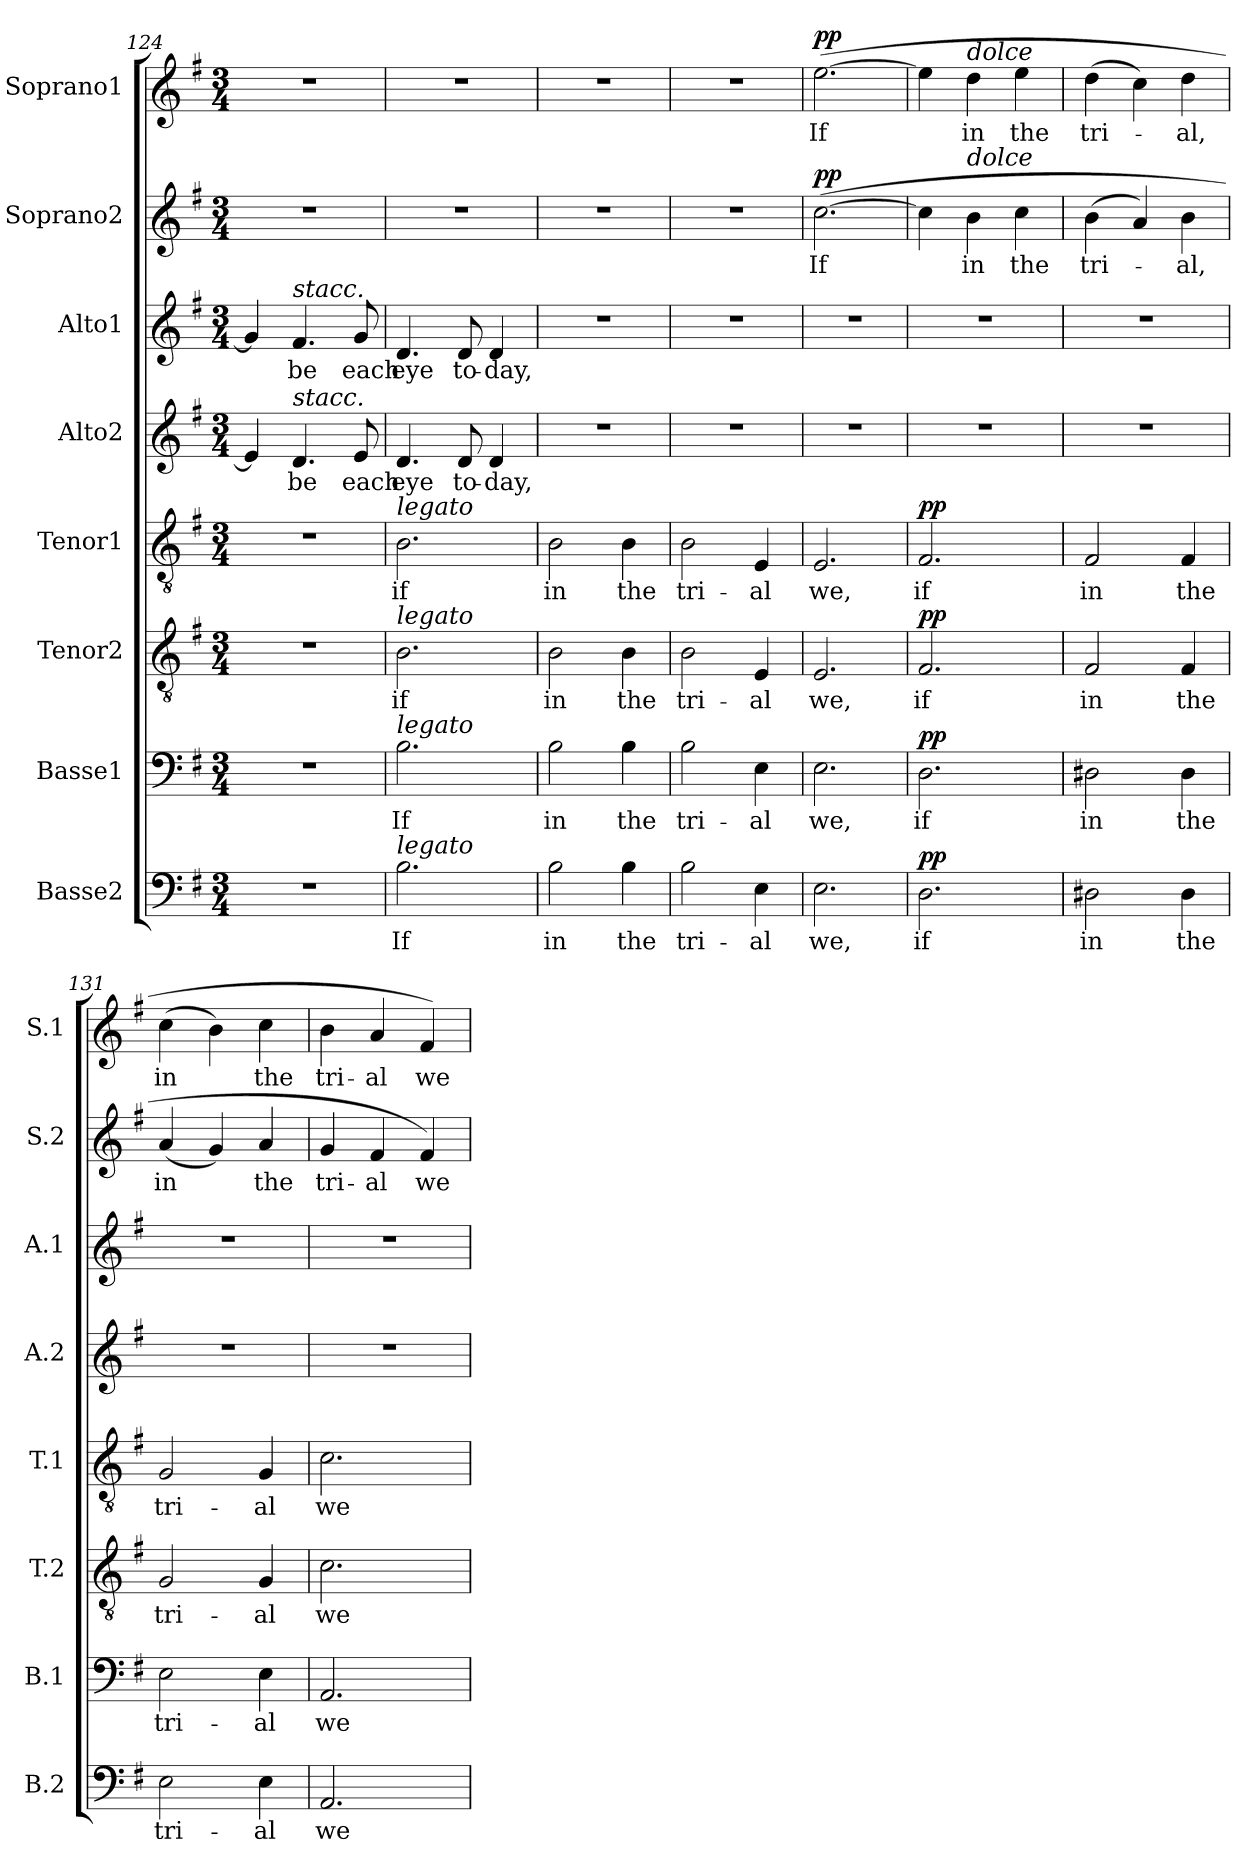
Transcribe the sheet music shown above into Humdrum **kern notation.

**kern	**text	**dynam	**kern	**text	**dynam	**kern	**text	**dynam	**kern	**text	**dynam	**kern	**text	**kern	**text	**kern	**text	**dynam	**kern	**text	**dynam
*part8	*part8	*part8	*part7	*part7	*part7	*part6	*part6	*part6	*part5	*part5	*part5	*part4	*part4	*part3	*part3	*part2	*part2	*part2	*part1	*part1	*part1
*staff8	*staff8	*staff8	*staff7	*staff7	*staff7	*staff6	*staff6	*staff6	*staff5	*staff5	*staff5	*staff4	*staff4	*staff3	*staff3	*staff2	*staff2	*staff2	*staff1	*staff1	*staff1
*I"Basse2	*	*	*I"Basse1	*	*	*I"Tenor2	*	*	*I"Tenor1	*	*	*I"Alto2	*	*I"Alto1	*	*I"Soprano2	*	*	*I"Soprano1	*	*
*I'B.2	*	*	*I'B.1	*	*	*I'T.2	*	*	*I'T.1	*	*	*I'A.2	*	*I'A.1	*	*I'S.2	*	*	*I'S.1	*	*
*clefF4	*	*	*clefF4	*	*	*clefGv2	*	*	*clefGv2	*	*	*clefG2	*	*clefG2	*	*clefG2	*	*	*clefG2	*	*
*k[f#]	*	*	*k[f#]	*	*	*k[f#]	*	*	*k[f#]	*	*	*k[f#]	*	*k[f#]	*	*k[f#]	*	*	*k[f#]	*	*
*M3/4	*	*	*M3/4	*	*	*M3/4	*	*	*M3/4	*	*	*M3/4	*	*M3/4	*	*M3/4	*	*	*M3/4	*	*
=124	=124	=124	=124	=124	=124	=124	=124	=124	=124	=124	=124	=124	=124	=124	=124	=124	=124	=124	=124	=124	=124
2.r	.	.	2.r	.	.	2.r	.	.	2.r	.	.	4e/]	.	4g/]	.	2.r	.	.	2.r	.	.
!	!	!	!	!	!	!	!	!	!	!	!	!	!	!LO:TX:a:i:t=stacc.	!	!	!	!	!	!	!
!	!	!	!	!	!	!	!	!	!	!	!	!LO:TX:a:i:t=stacc.	!	!	!	!	!	!	!	!	!
!	!	!	!	!	!	!	!	!	!	!	!	!	!LO:LY:b	!	!LO:LY:b	!	!	!	!	!	!
.	.	.	.	.	.	.	.	.	.	.	.	4.d/	be	4.f#/	be	.	.	.	.	.	.
!	!	!	!	!	!	!	!	!	!	!	!	!	!LO:LY:b	!	!LO:LY:b	!	!	!	!	!	!
.	.	.	.	.	.	.	.	.	.	.	.	8e/	each	8g/	each	.	.	.	.	.	.
=125	=125	=125	=125	=125	=125	=125	=125	=125	=125	=125	=125	=125	=125	=125	=125	=125	=125	=125	=125	=125	=125
!	!	!	!	!	!	!	!	!	!LO:TX:a:i:t=legato	!	!	!	!	!	!	!	!	!	!	!	!
!	!	!	!	!	!	!LO:TX:a:i:t=legato	!	!	!	!	!	!	!	!	!	!	!	!	!	!	!
!	!	!	!LO:TX:a:i:t=legato	!	!	!	!	!	!	!	!	!	!	!	!	!	!	!	!	!	!
!LO:TX:a:i:t=legato	!	!	!	!	!	!	!	!	!	!	!	!	!	!	!	!	!	!	!	!	!
!	!LO:LY:b	!	!	!LO:LY:b	!	!	!LO:LY:b	!	!	!LO:LY:b	!	!	!LO:LY:b	!	!LO:LY:b	!	!	!	!	!	!
2.B\	If	.	2.B\	If	.	2.B\	if	.	2.B\	if	.	4.d/	eye	4.d/	eye	2.r	.	.	2.r	.	.
!	!	!	!	!	!	!	!	!	!	!	!	!	!LO:LY:b	!	!LO:LY:b	!	!	!	!	!	!
.	.	.	.	.	.	.	.	.	.	.	.	8d/	to-	8d/	to-	.	.	.	.	.	.
!	!	!	!	!	!	!	!	!	!	!	!	!	!LO:LY:b	!	!LO:LY:b	!	!	!	!	!	!
.	.	.	.	.	.	.	.	.	.	.	.	4d/	-day,	4d/	-day,	.	.	.	.	.	.
=126	=126	=126	=126	=126	=126	=126	=126	=126	=126	=126	=126	=126	=126	=126	=126	=126	=126	=126	=126	=126	=126
!	!LO:LY:b	!	!	!LO:LY:b	!	!	!LO:LY:b	!	!	!LO:LY:b	!	!	!	!	!	!	!	!	!	!	!
2B\	in	.	2B\	in	.	2B\	in	.	2B\	in	.	2.r	.	2.r	.	2.r	.	.	2.r	.	.
!	!LO:LY:b	!	!	!LO:LY:b	!	!	!LO:LY:b	!	!	!LO:LY:b	!	!	!	!	!	!	!	!	!	!	!
4B\	the	.	4B\	the	.	4B\	the	.	4B\	the	.	.	.	.	.	.	.	.	.	.	.
=127	=127	=127	=127	=127	=127	=127	=127	=127	=127	=127	=127	=127	=127	=127	=127	=127	=127	=127	=127	=127	=127
!	!LO:LY:b	!	!	!LO:LY:b	!	!	!LO:LY:b	!	!	!LO:LY:b	!	!	!	!	!	!	!	!	!	!	!
2B\	tri-	.	2B\	tri-	.	2B\	tri-	.	2B\	tri-	.	2.r	.	2.r	.	2.r	.	.	2.r	.	.
!	!LO:LY:b	!	!	!LO:LY:b	!	!	!LO:LY:b	!	!	!LO:LY:b	!	!	!	!	!	!	!	!	!	!	!
4E\	-al	.	4E\	-al	.	4E/	-al	.	4E/	-al	.	.	.	.	.	.	.	.	.	.	.
=128	=128	=128	=128	=128	=128	=128	=128	=128	=128	=128	=128	=128	=128	=128	=128	=128	=128	=128	=128	=128	=128
!	!LO:LY:b	!	!	!LO:LY:b	!	!	!LO:LY:b	!	!	!LO:LY:b	!	!	!	!	!	!	!LO:LY:b	!LO:DY:a	!	!LO:LY:b	!LO:DY:a
2.E\	we,	.	2.E\	we,	.	2.E/	we,	.	2.E/	we,	.	2.r	.	2.r	.	([2.cc\	If	pp	([2.ee\	If	pp
=129	=129	=129	=129	=129	=129	=129	=129	=129	=129	=129	=129	=129	=129	=129	=129	=129	=129	=129	=129	=129	=129
!	!LO:LY:b	!LO:DY:a	!	!LO:LY:b	!LO:DY:a	!	!LO:LY:b	!LO:DY:a	!	!LO:LY:b	!LO:DY:a	!	!	!	!	!	!	!	!	!	!
2.D\	if	pp	2.D\	if	pp	2.F#/	if	pp	2.F#/	if	pp	2.r	.	2.r	.	4cc\]	.	.	4ee\]	.	.
!	!	!	!	!	!	!	!	!	!	!	!	!	!	!	!	!	!	!	!LO:TX:a:i:t=dolce	!	!
!	!	!	!	!	!	!	!	!	!	!	!	!	!	!	!	!LO:TX:a:i:t=dolce	!	!	!	!	!
!	!	!	!	!	!	!	!	!	!	!	!	!	!	!	!	!	!LO:LY:b	!	!	!LO:LY:b	!
.	.	.	.	.	.	.	.	.	.	.	.	.	.	.	.	4b\	in	.	4dd\	in	.
!	!	!	!	!	!	!	!	!	!	!	!	!	!	!	!	!	!LO:LY:b	!	!	!LO:LY:b	!
.	.	.	.	.	.	.	.	.	.	.	.	.	.	.	.	4cc\	the	.	4ee\	the	.
=130	=130	=130	=130	=130	=130	=130	=130	=130	=130	=130	=130	=130	=130	=130	=130	=130	=130	=130	=130	=130	=130
!	!LO:LY:b	!	!	!LO:LY:b	!	!	!LO:LY:b	!	!	!LO:LY:b	!	!	!	!	!	!	!LO:LY:b	!	!	!LO:LY:b	!
2D#X\	in	.	2D#X\	in	.	2F#/	in	.	2F#/	in	.	2.r	.	2.r	.	(4b\	tri-	.	(4dd\	tri-	.
.	.	.	.	.	.	.	.	.	.	.	.	.	.	.	.	4a/)	.	.	4cc\)	.	.
!	!LO:LY:b	!	!	!LO:LY:b	!	!	!LO:LY:b	!	!	!LO:LY:b	!	!	!	!	!	!	!LO:LY:b	!	!	!LO:LY:b	!
4D#\	the	.	4D#\	the	.	4F#/	the	.	4F#/	the	.	.	.	.	.	4b\	-al,	.	4dd\	-al,	.
=131	=131	=131	=131	=131	=131	=131	=131	=131	=131	=131	=131	=131	=131	=131	=131	=131	=131	=131	=131	=131	=131
!	!LO:LY:b	!	!	!LO:LY:b	!	!	!LO:LY:b	!	!	!LO:LY:b	!	!	!	!	!	!	!LO:LY:b	!	!	!LO:LY:b	!
2E\	tri-	.	2E\	tri-	.	2G/	tri-	.	2G/	tri-	.	2.r	.	2.r	.	(4a/	in	.	(4cc\	in	.
.	.	.	.	.	.	.	.	.	.	.	.	.	.	.	.	4g/)	.	.	4b\)	.	.
!	!LO:LY:b	!	!	!LO:LY:b	!	!	!LO:LY:b	!	!	!LO:LY:b	!	!	!	!	!	!	!LO:LY:b	!	!	!LO:LY:b	!
4E\	-al	.	4E\	-al	.	4G/	-al	.	4G/	-al	.	.	.	.	.	4a/	the	.	4cc\	the	.
=132	=132	=132	=132	=132	=132	=132	=132	=132	=132	=132	=132	=132	=132	=132	=132	=132	=132	=132	=132	=132	=132
!	!LO:LY:b	!	!	!LO:LY:b	!	!	!LO:LY:b	!	!	!LO:LY:b	!	!	!	!	!	!	!LO:LY:b	!	!	!LO:LY:b	!
2.AA/	we	.	2.AA/	we	.	2.c\	we	.	2.c\	we	.	2.r	.	2.r	.	4g/	tri-	.	4b\	tri-	.
!	!	!	!	!	!	!	!	!	!	!	!	!	!	!	!	!	!LO:LY:b	!	!	!LO:LY:b	!
.	.	.	.	.	.	.	.	.	.	.	.	.	.	.	.	4f#/	-al	.	4a/	-al	.
!	!	!	!	!	!	!	!	!	!	!	!	!	!	!	!	!	!LO:LY:b	!	!	!LO:LY:b	!
.	.	.	.	.	.	.	.	.	.	.	.	.	.	.	.	4f#/)	we	.	4f#/)	we	.
=	=	=	=	=	=	=	=	=	=	=	=	=	=	=	=	=	=	=	=	=	=
*-	*-	*-	*-	*-	*-	*-	*-	*-	*-	*-	*-	*-	*-	*-	*-	*-	*-	*-	*-	*-	*-
